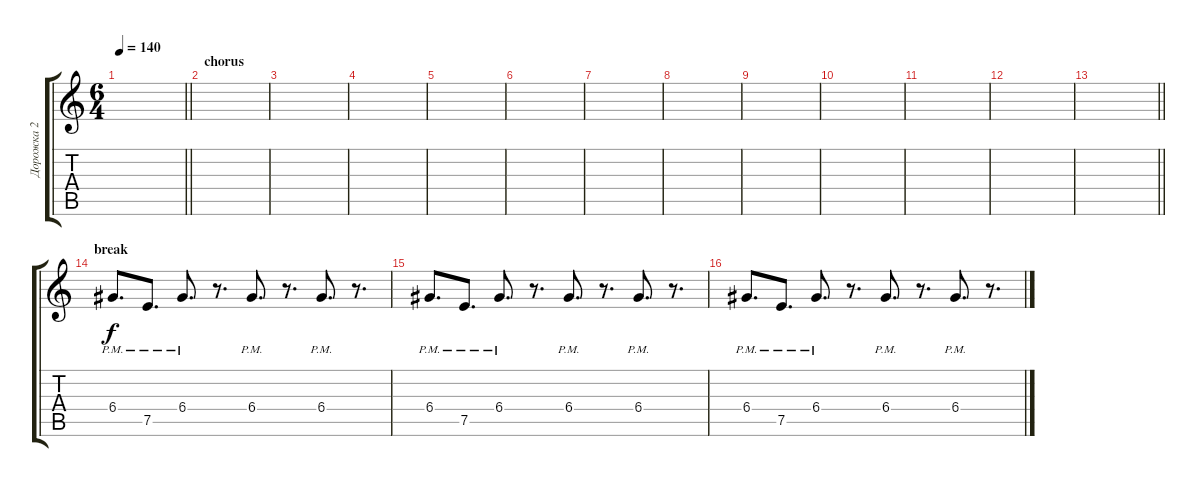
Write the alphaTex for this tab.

\track ("Дорожка 2" "Дорожка 2") {instrument contrabass}
\staff {score tabs}
\tuning (E4 B3 G3 D3 A2 D2) {hide}
\ts (6 4)
\tempo 140
\clef g2
\barLineRight lightlight
\ks c
|
\section ("" "chorus")
|
|
|
|
|
|
|
|
|
|
|
\barLineRight lightlight
|
\section ("" "break")
6.4{pm}.8{d} 7.5{pm}.8{d} 6.4{pm}.8{d} r.8{d} 6.4{pm}.8{d} r.8{d} 6.4{pm}.8{d} r.8{d} |
6.4{pm}.8{d} 7.5{pm}.8{d} 6.4{pm}.8{d} r.8{d} 6.4{pm}.8{d} r.8{d} 6.4{pm}.8{d} r.8{d} |
6.4{pm}.8{d} 7.5{pm}.8{d} 6.4{pm}.8{d} r.8{d} 6.4{pm}.8{d} r.8{d} 6.4{pm}.8{d} r.8{d}
